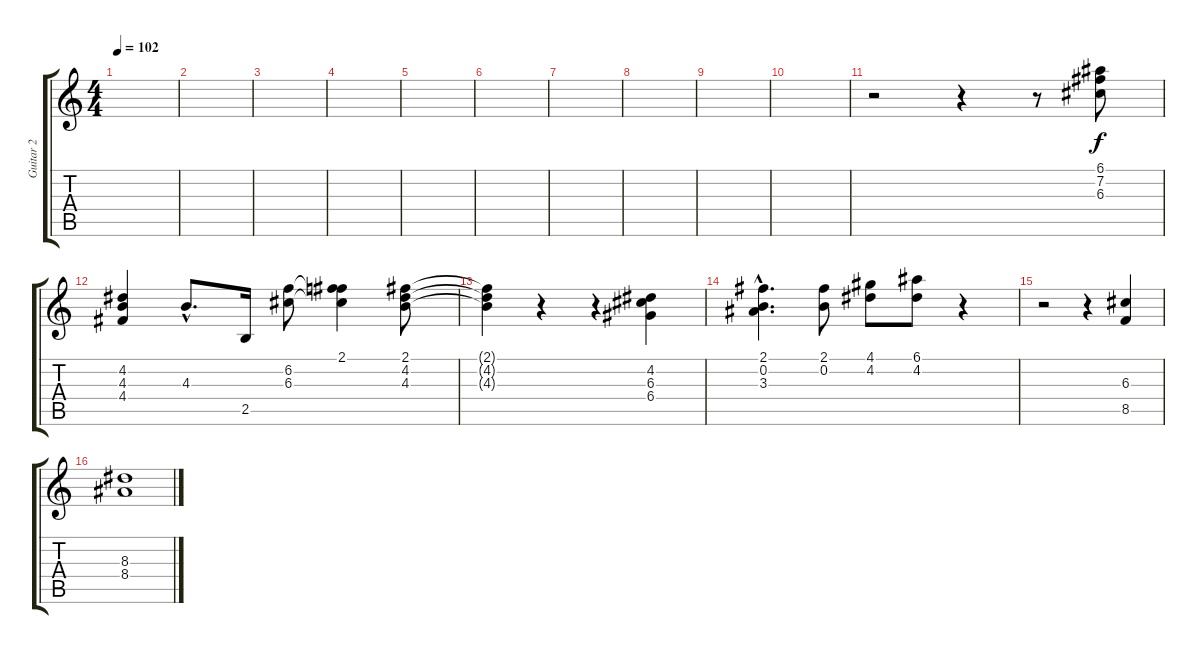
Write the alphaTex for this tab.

\track ("Guitar 2" "Guitar 2") {instrument electricguitarjazz}
\staff {score tabs}
\tuning (E4 B3 G3 D3 A2 E2) {hide}
\ts (4 4)
\tempo 102
\clef g2
\ks c
|
|
|
|
|
|
|
|
|
|
r.2 r.4 r.8 (6.1 7.2 6.3).8 |
(4.2 4.3 4.4).4 4.3{hac}.8{d} 2.5.16 (6.2 6.3).8 (2.1 6.2{t} 6.3{t}).4 (2.1 4.2 4.3).8 |
(2.1{t} 4.2{t} 4.3{t}).4 r.4 r.4 (4.2 6.3 6.4).4 |
(2.1{hac} 0.2{hac} 3.3{hac}).4{d} (2.1 0.2).8 (4.1 4.2).8 (6.1 4.2).8 r.4 |
r.2 r.4 (6.3 8.5).4 |
(8.3 8.4).1
